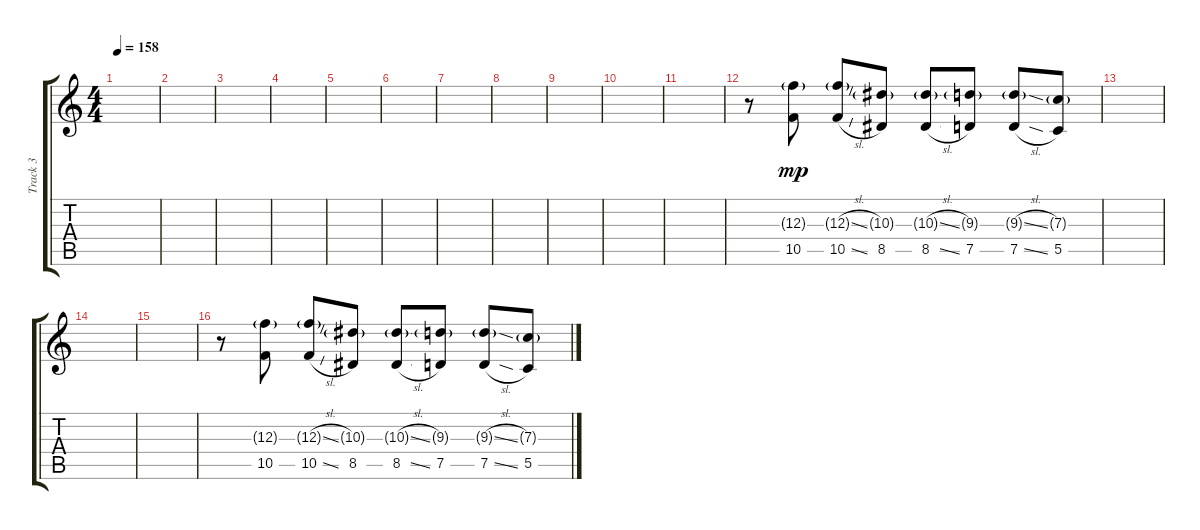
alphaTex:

\track ("Track 3" "Track 3") {instrument distortionguitar}
\staff {score tabs}
\tuning (D4 A3 F3 C3 G2 C2) {hide}
\ts (4 4)
\tempo 158
\clef g2
\ks c
|
|
|
|
|
|
|
|
|
|
|
r.8{volume 14 balance 0} (12.3{g} 10.5).8{dy mp} (12.3{sl g} 10.5{sl}).8 (10.3{g} 8.5).8 (10.3{sl g} 8.5{sl}).8 (9.3{g} 7.5).8 (9.3{sl g} 7.5{sl}).8 (7.3{g} 5.5).8 |
|
|
|
r.8 (12.3{g} 10.5).8 (12.3{sl g} 10.5{sl}).8 (10.3{g} 8.5).8 (10.3{sl g} 8.5{sl}).8 (9.3{g} 7.5).8 (9.3{sl g} 7.5{sl}).8 (7.3{g} 5.5).8
